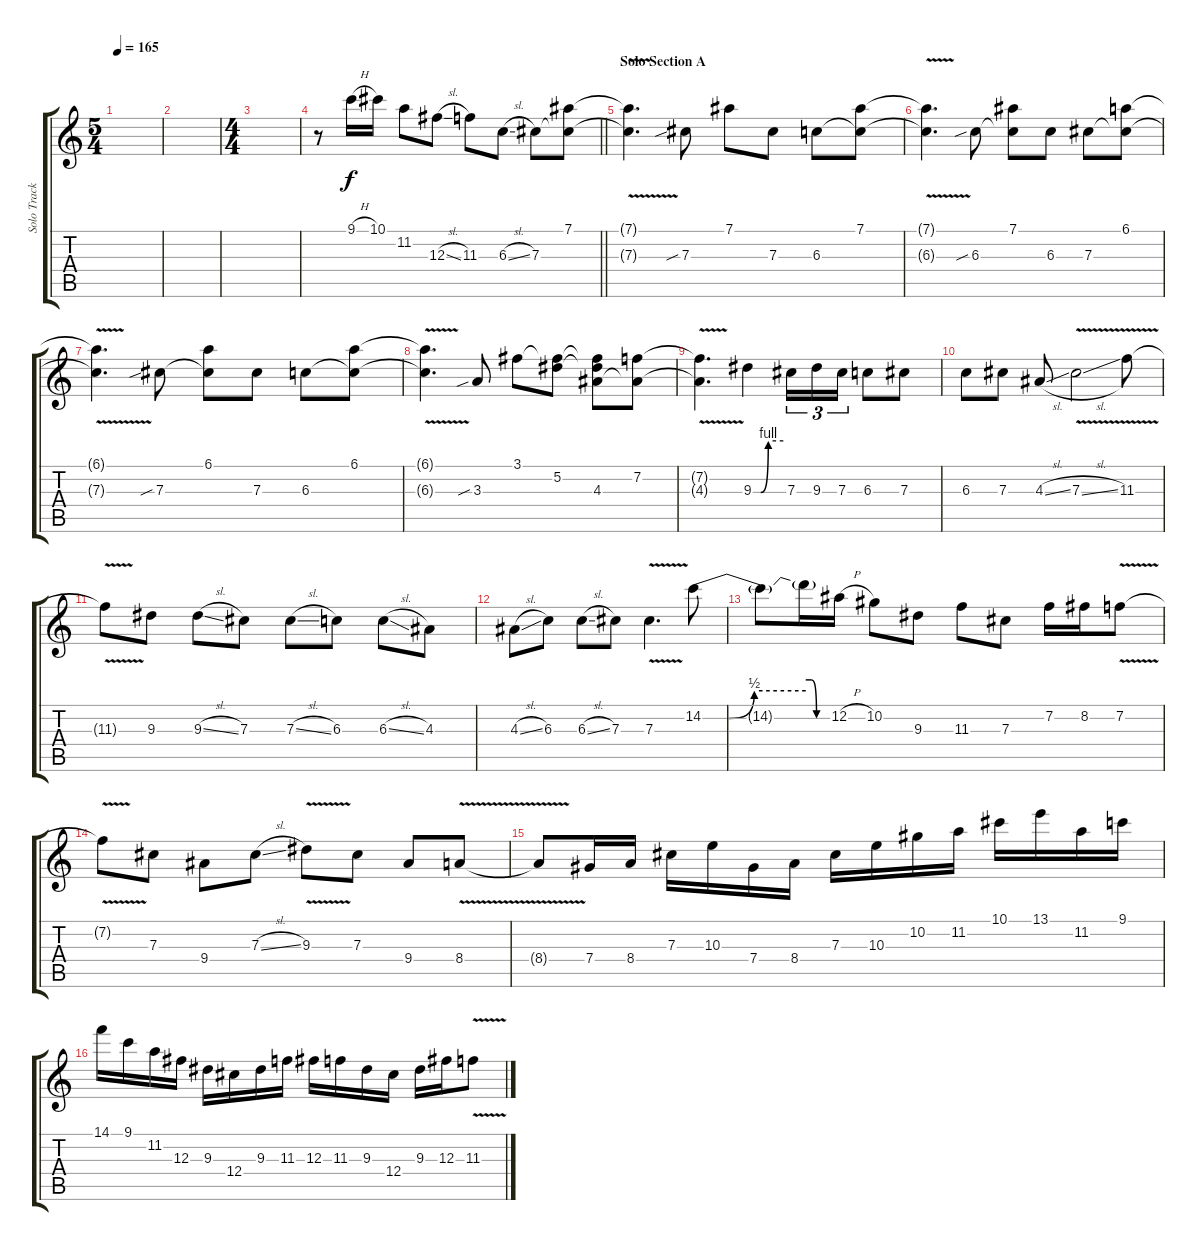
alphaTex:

\track ("Solo Track 1" "Solo Track") {instrument distortionguitar}
\staff {score tabs}
\tuning (Eb4 Bb3 Gb3 Db3 Ab2 Eb2) {hide}
\ts (5 4)
\tempo 165
\clef g2
\ks c
|
|
\ts (4 4)
|
\barLineRight lightlight
r.8 9.1{h}.16 10.1.16 11.2.8 12.3{sl}.8 11.3.8 6.3{sl}.8 7.3.8 (7.1 7.3{t}).8 |
\section ("" "Solo Section A")
(7.1{t} 7.3{v t}).4{d} 7.3{sib}.8 7.1.8 7.3.8 6.3.8 (7.1 6.3{t}).8 |
(7.1{t} 6.3{v t}).4{d} 6.3{sib}.8 (7.1 6.3{t}).8 6.3.8 7.3.8 (6.1 7.3{t}).8 |
(6.1{t} 7.3{v t}).4{d} 7.3{sib}.8 (6.1 7.3{t}).8 7.3.8 6.3.8 (6.1 6.3{t}).8 |
(6.1{t} 6.3{v t}).4{d} 3.3{sib}.8 3.1.8 (3.1{t} 5.2).8 (3.1{t} 5.2{t} 4.3).8 (7.2 4.3{t}).8 |
(7.2{t} 4.3{v t}).4{d} 9.3{be (custom 0 0 15 0 30 4 60 4)}.4 7.3.16{tu (3 2)} 9.3.16{tu (3 2)} 7.3.16{tu (3 2)} 6.3.8 7.3.8 |
6.3.8 7.3.8 4.3{sl}.8 7.3{v sl}.2 11.3{v}.8 |
11.3{t}.8 9.3.8 9.3{sl}.8 7.3.8 7.3{sl}.8 6.3.8 6.3{sl}.8 4.3.8 |
4.3{sl}.8 6.3.8 6.3{sl}.8 7.3.8 7.3{v}.4{d} 14.2{be (custom 0 0 15 0 30 2 60 2)}.8 |
14.2{t}.8 14.2{be (custom 0 4 15 4 30 0 60 0) t}.16 12.2{h}.16 10.2.8 9.3.8 11.3.8 7.3.8 7.2.16 8.2.16 7.2{v}.8 |
7.2{t}.8 7.3.8 9.4.8 7.3{sl}.8 9.3{v}.8 7.3.8 9.4.8 8.4{v}.8 |
8.4{t}.8 7.4.16 8.4.16 7.3.16 10.3.16 7.4.16 8.4.16 7.3.16 10.3.16 10.2.16 11.2.16 10.1.16 13.1.16 11.2.16 9.1.16 |
14.1.16 9.1.16 11.2.16 12.3.16 9.3.16 12.4.16 9.3.16 11.3.16 12.3.16 11.3.16 9.3.16 12.4.16 9.3.16 12.3.16 11.3{v}.8
